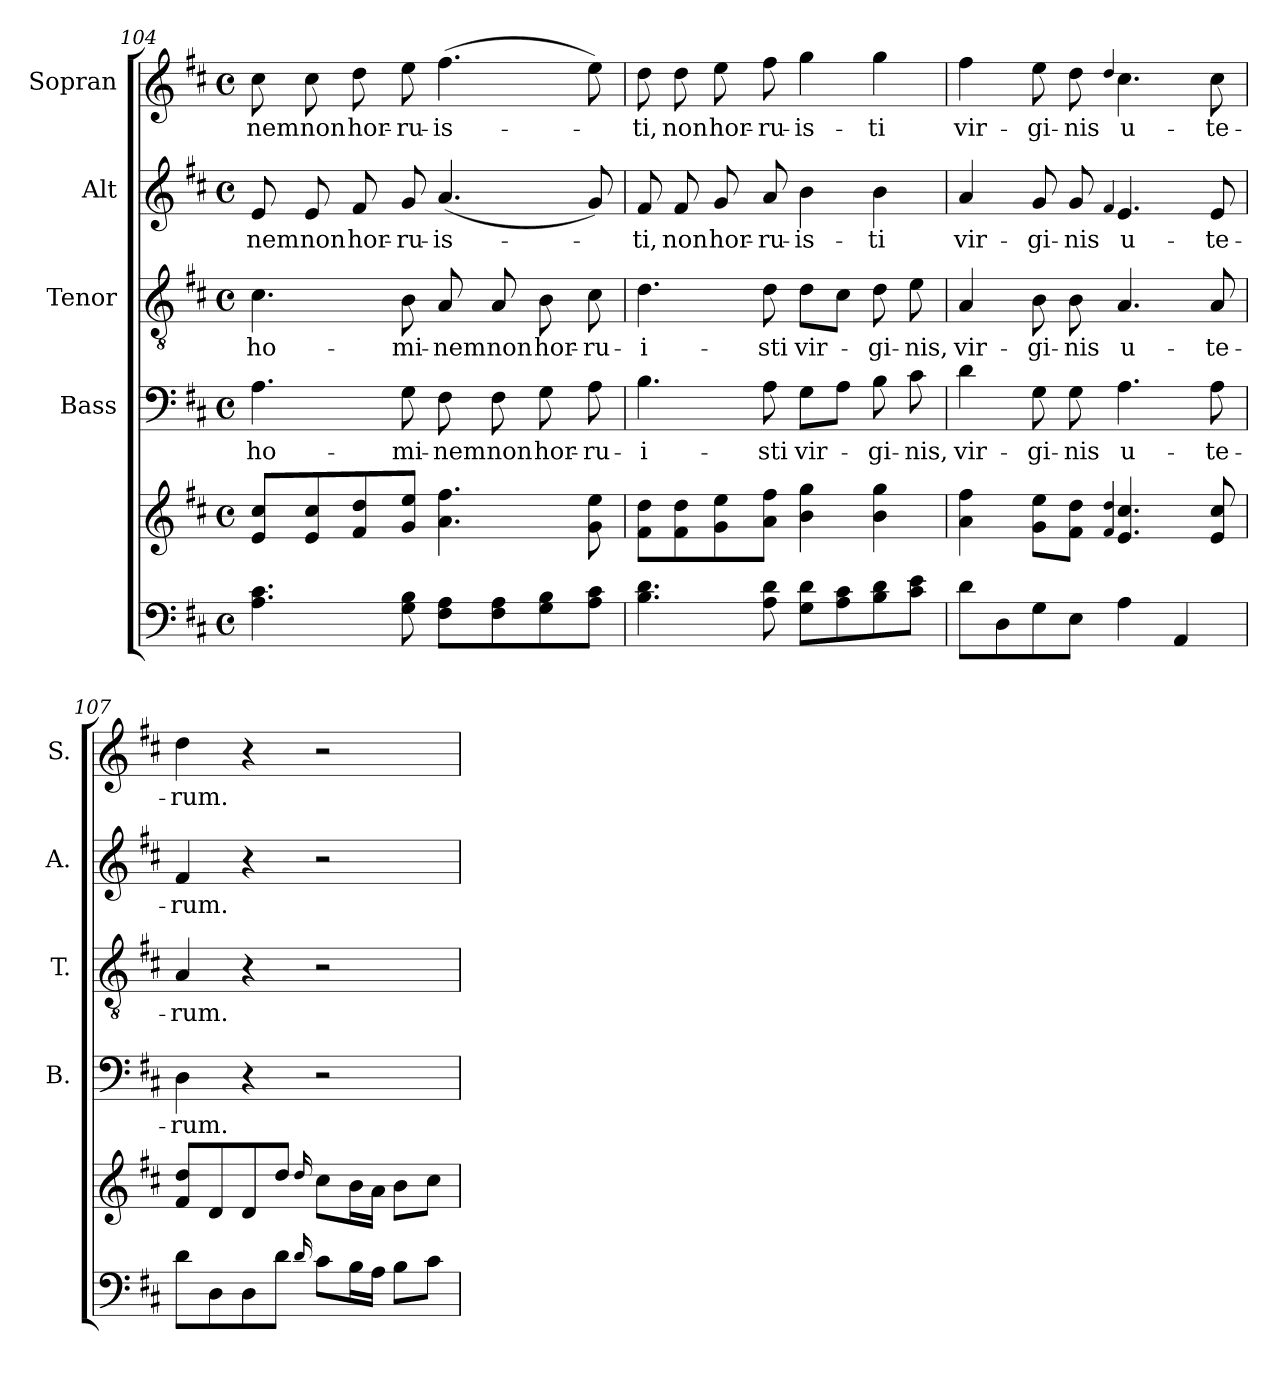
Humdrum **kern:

**kern	**kern	**kern	**text	**kern	**text	**kern	**text	**kern	**text
*part5	*part5	*part4	*part4	*part3	*part3	*part2	*part2	*part1	*part1
*staff6	*staff5	*staff4	*staff4	*staff3	*staff3	*staff2	*staff2	*staff1	*staff1
*	*	*I"Bass	*	*I"Tenor	*	*I"Alt	*	*I"Sopran	*
*	*	*I'B.	*	*I'T.	*	*I'A.	*	*I'S.	*
*clefF4	*clefG2	*clefF4	*	*clefGv2	*	*clefG2	*	*clefG2	*
*k[f#c#]	*k[f#c#]	*k[f#c#]	*	*k[f#c#]	*	*k[f#c#]	*	*k[f#c#]	*
*D:	*D:	*D:	*	*D:	*	*D:	*	*D:	*
*M4/4	*M4/4	*M4/4	*	*M4/4	*	*M4/4	*	*M4/4	*
*met(c)	*met(c)	*met(c)	*	*met(c)	*	*met(c)	*	*met(c)	*
=104	=104	=104	=104	=104	=104	=104	=104	=104	=104
!	!	!	!LO:LY:b	!	!LO:LY:b	!	!LO:LY:b	!	!LO:LY:b
4.A\ 4.c#\	8e/ 8cc#/L	4.A\	ho-	4.c#\	ho-	8e/	-nem	8cc#\	-nem
!	!	!	!	!	!	!	!LO:LY:b	!	!LO:LY:b
.	8e/ 8cc#/	.	.	.	.	8e/	non	8cc#\	non
!	!	!	!	!	!	!	!LO:LY:b	!	!LO:LY:b
.	8f#/ 8dd/	.	.	.	.	8f#/	hor-	8dd\	hor-
!	!	!	!LO:LY:b	!	!LO:LY:b	!	!LO:LY:b	!	!LO:LY:b
8G\ 8B\	8g/ 8ee/J	8G\	-mi-	8B\	-mi-	8g/	-ru-	8ee\	-ru-
!	!	!	!LO:LY:b	!	!LO:LY:b	!	!LO:LY:b	!	!LO:LY:b
8F#\ 8A\L	4.a\ 4.ff#\	8F#\	-nem	8A/	-nem	(<4.a/	-is-	(>4.ff#\	-is-
!	!	!	!LO:LY:b	!	!LO:LY:b	!	!	!	!
8F#\ 8A\	.	8F#\	non	8A/	non	.	.	.	.
!	!	!	!LO:LY:b	!	!LO:LY:b	!	!	!	!
8G\ 8B\	.	8G\	hor-	8B\	hor-	.	.	.	.
!	!	!	!LO:LY:b	!	!LO:LY:b	!	!	!	!
8A\ 8c#\J	8g\ 8ee\	8A\	-ru-	8c#\	-ru-	8g/)	.	8ee\)	.
=105	=105	=105	=105	=105	=105	=105	=105	=105	=105
!	!	!	!LO:LY:b	!	!LO:LY:b	!	!LO:LY:b	!	!LO:LY:b
4.B\ 4.d\	8f#\ 8dd\L	4.B\	-i-	4.d\	-i-	8f#/	-ti,	8dd\	-ti,
!	!	!	!	!	!	!	!LO:LY:b	!	!LO:LY:b
.	8f#\ 8dd\	.	.	.	.	8f#/	non	8dd\	non
!	!	!	!	!	!	!	!LO:LY:b	!	!LO:LY:b
.	8g\ 8ee\	.	.	.	.	8g/	hor-	8ee\	hor-
!	!	!	!LO:LY:b	!	!LO:LY:b	!	!LO:LY:b	!	!LO:LY:b
8A\ 8d\	8a\ 8ff#\J	8A\	-sti	8d\	-sti	8a/	-ru-	8ff#\	-ru-
!	!	!	!LO:LY:b	!	!LO:LY:b	!	!LO:LY:b	!	!LO:LY:b
8G\ 8d\L	4b\ 4gg\	8G\L	vir-	8d\L	vir-	4b\	-is-	4gg\	-is-
8A\ 8c#\	.	8A\J	.	8c#\J	.	.	.	.	.
!	!	!	!LO:LY:b	!	!LO:LY:b	!	!LO:LY:b	!	!LO:LY:b
8B\ 8d\	4b\ 4gg\	8B\	-gi-	8d\	-gi-	4b\	-ti	4gg\	-ti
!	!	!	!LO:LY:b	!	!LO:LY:b	!	!	!	!
8c#\ 8e\J	.	8c#\	-nis,	8e\	-nis,	.	.	.	.
!!LO:PB:g=z
=106	=106	=106	=106	=106	=106	=106	=106	=106	=106
!	!	!	!LO:LY:b	!	!LO:LY:b	!	!LO:LY:b	!	!LO:LY:b
8d\L	4a\ 4ff#\	4d\	vir-	4A/	vir-	4a/	vir-	4ff#\	vir-
8D\	.	.	.	.	.	.	.	.	.
!	!	!	!LO:LY:b	!	!LO:LY:b	!	!LO:LY:b	!	!LO:LY:b
8G\	8g\ 8ee\L	8G\	-gi-	8B\	-gi-	8g/	-gi-	8ee\	-gi-
!	!	!	!LO:LY:b	!	!LO:LY:b	!	!LO:LY:b	!	!LO:LY:b
8E\J	8f#\ 8dd\J	8G\	-nis	8B\	-nis	8g/	-nis	8dd\	-nis
.	4qqf#/ 4qqdd/	.	.	.	.	4qqf#/	.	4qqdd/	.
!	!	!	!LO:LY:b	!	!LO:LY:b	!	!LO:LY:b	!	!LO:LY:b
4A\	4.e/ 4.cc#/	4.A\	u-	4.A/	u-	4.e/	u-	4.cc#\	u-
4AA/	.	.	.	.	.	.	.	.	.
!	!	!	!LO:LY:b	!	!LO:LY:b	!	!LO:LY:b	!	!LO:LY:b
.	8e/ 8cc#/	8A\	-te-	8A/	-te-	8e/	-te-	8cc#\	-te-
=107	=107	=107	=107	=107	=107	=107	=107	=107	=107
!	!	!	!LO:LY:b	!	!LO:LY:b	!	!LO:LY:b	!	!LO:LY:b
8d\L	8f#/ 8dd/L	4D\	-rum.	4A/	-rum.	4f#/	-rum.	4dd\	-rum.
8D\	8d/	.	.	.	.	.	.	.	.
8D\	8d/	4r	.	4r	.	4r	.	4r	.
8d\J	8dd/J	.	.	.	.	.	.	.	.
16qqd/	16qqdd/	.	.	.	.	.	.	.	.
8c#\L	8cc#\L	2r	.	2r	.	2r	.	2r	.
16B\L	16b\L	.	.	.	.	.	.	.	.
16A\JJ	16a\JJ	.	.	.	.	.	.	.	.
8B\L	8b\L	.	.	.	.	.	.	.	.
8c#\J	8cc#\J	.	.	.	.	.	.	.	.
=	=	=	=	=	=	=	=	=	=
*-	*-	*-	*-	*-	*-	*-	*-	*-	*-
